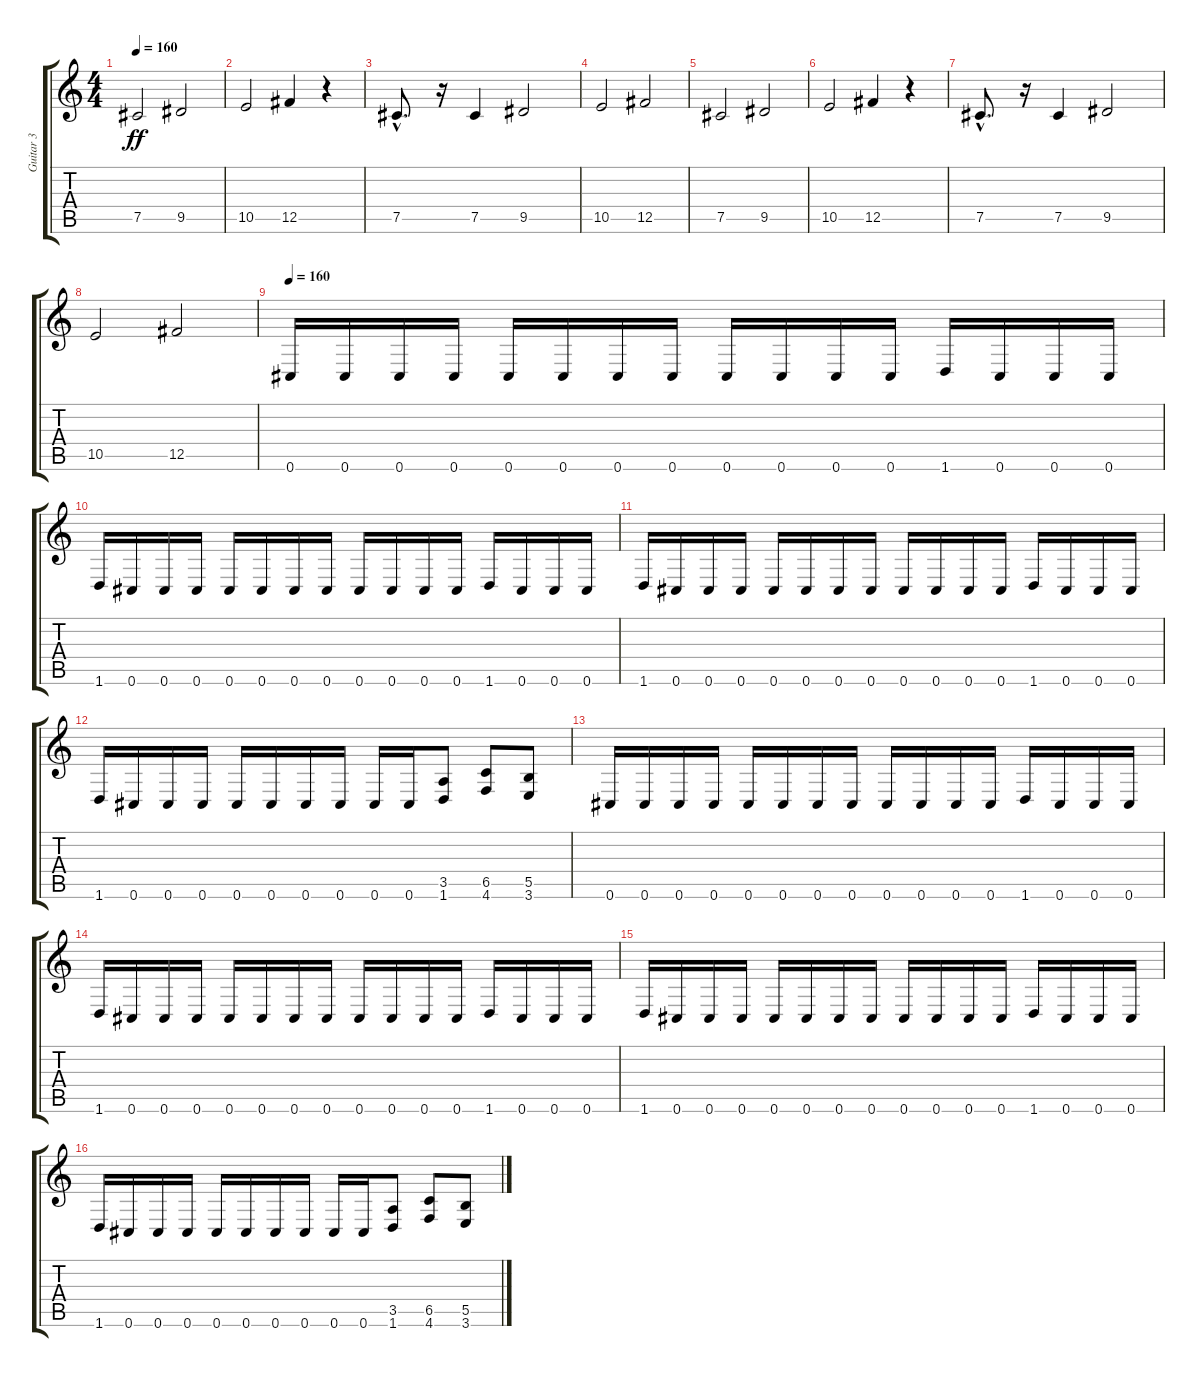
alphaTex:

\track ("Guitar 3" "Guitar 3") {instrument distortionguitar}
\staff {score tabs}
\tuning (Db4 Ab3 E3 B2 Gb2 Db2) {hide}
\ts (4 4)
\tempo 160
\clef g2
\ks c
7.5.2{dy ff} 9.5.2 |
10.5.2 12.5.4 r.4 |
7.5{hac}.8{d} r.16 7.5.4 9.5.2 |
10.5.2 12.5.2 |
7.5.2 9.5.2 |
10.5.2 12.5.4 r.4 |
7.5{hac}.8{d} r.16 7.5.4 9.5.2 |
10.5.2 12.5.2 |
\tempo 160
0.6.16 0.6.16 0.6.16 0.6.16 0.6.16 0.6.16 0.6.16 0.6.16 0.6.16 0.6.16 0.6.16 0.6.16 1.6.16 0.6.16 0.6.16 0.6.16 |
1.6.16 0.6.16 0.6.16 0.6.16 0.6.16 0.6.16 0.6.16 0.6.16 0.6.16 0.6.16 0.6.16 0.6.16 1.6.16 0.6.16 0.6.16 0.6.16 |
1.6.16 0.6.16 0.6.16 0.6.16 0.6.16 0.6.16 0.6.16 0.6.16 0.6.16 0.6.16 0.6.16 0.6.16 1.6.16 0.6.16 0.6.16 0.6.16 |
1.6.16 0.6.16 0.6.16 0.6.16 0.6.16 0.6.16 0.6.16 0.6.16 0.6.16 0.6.16 (3.5 1.6).8 (6.5 4.6).8 (5.5 3.6).8 |
0.6.16 0.6.16 0.6.16 0.6.16 0.6.16 0.6.16 0.6.16 0.6.16 0.6.16 0.6.16 0.6.16 0.6.16 1.6.16 0.6.16 0.6.16 0.6.16 |
1.6.16 0.6.16 0.6.16 0.6.16 0.6.16 0.6.16 0.6.16 0.6.16 0.6.16 0.6.16 0.6.16 0.6.16 1.6.16 0.6.16 0.6.16 0.6.16 |
1.6.16 0.6.16 0.6.16 0.6.16 0.6.16 0.6.16 0.6.16 0.6.16 0.6.16 0.6.16 0.6.16 0.6.16 1.6.16 0.6.16 0.6.16 0.6.16 |
1.6.16 0.6.16 0.6.16 0.6.16 0.6.16 0.6.16 0.6.16 0.6.16 0.6.16 0.6.16 (3.5 1.6).8 (6.5 4.6).8 (5.5 3.6).8
